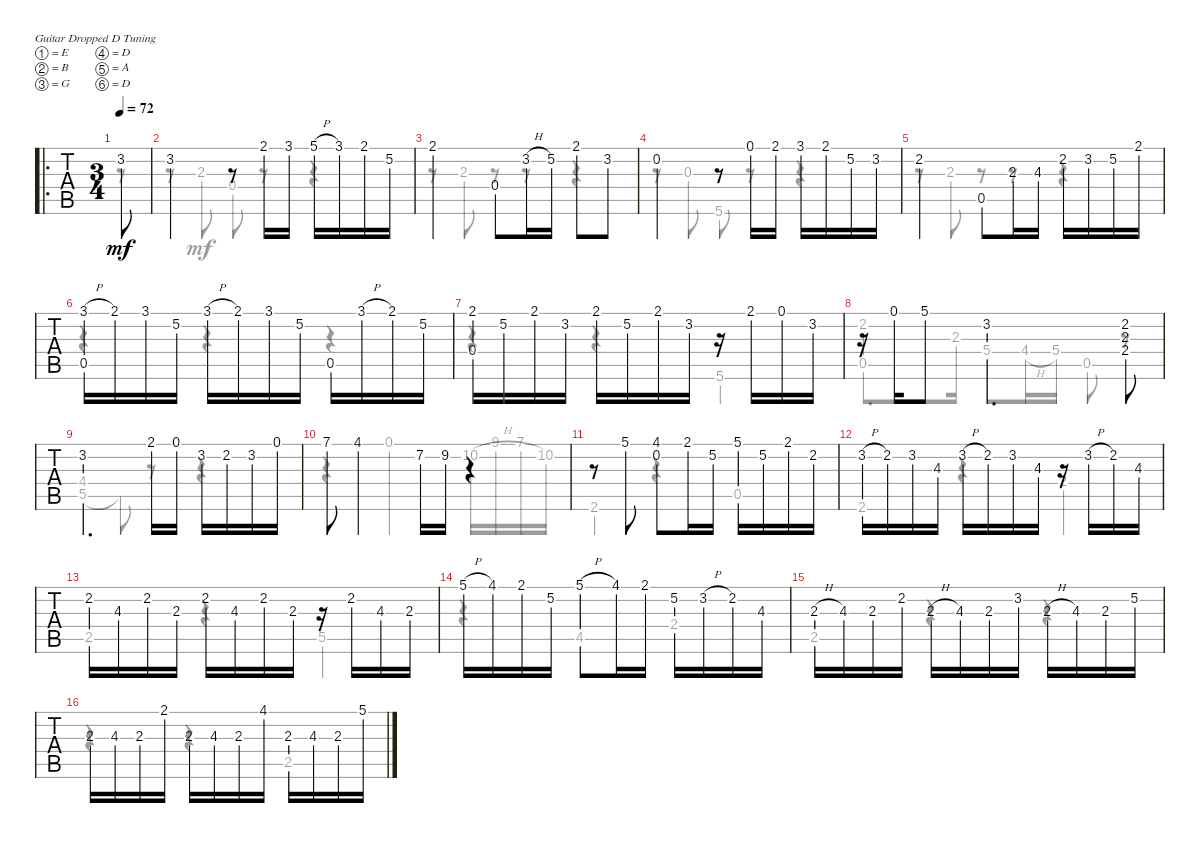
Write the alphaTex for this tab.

\bracketExtendMode groupsimilarinstruments
\singleTrackTrackNamePolicy hidden
\multiTrackTrackNamePolicy hidden
\firstSystemTrackNameOrientation horizontal
\otherSystemsTrackNameOrientation horizontal
\track ("Untitled" "Untitled") {instrument acousticguitarnylon}
\staff {tabs}
\tuning (E4 B3 G3 D3 A2 D2)
\voice
\ro
\ts (3 4)
\ac
\tempo 72
\clef g2
\scale
0.196283
\ks c
3.2.8{dy mf instrument acousticguitarnylon} |
\scale
0.418339 3.2.4 r.8 2.1.16 3.1.16 5.1{h}.16 3.1.16 2.1.16 5.2.16 |
\scale
0.385382 2.1.4 0.4.8 3.2{h}.16 5.2.16 2.1.8 3.2.8 |
0.2.4 r.8 0.1.16 2.1.16 3.1.16 2.1.16 5.2.16 3.2.16 |
2.2.4 0.5.8 2.3.16 4.3.16 2.2.16 3.2.16 5.2.16 2.1.16 |
(3.1{h} 0.5).16 2.1.16 3.1.16 5.2.16 3.1{h}.16 2.1.16 3.1.16 5.2.16 0.5.16 3.1{h}.16 2.1.16 5.2.16 |
(2.1 0.4).16 5.2.16 2.1.16 3.2.16 2.1.16 5.2.16 2.1.16 3.2.16 r.16 2.1.16 0.1.16 3.2.16 |
r.16 0.1.16 5.1.8 3.2.4{d} (2.2 2.3 2.4).8 |
3.2.4{d} 2.1.16 0.1.16 3.2.16 2.2.16 3.2.16 0.1.16 |
7.1.8 4.1.4 7.2.16 9.2.16 r.4 |
r.8 5.1.8 (4.1 0.2).8 2.1.16 5.2.16 5.1.16 5.2.16 2.1.16 2.2.16 |
3.2{h}.16 2.2.16 3.2.16 4.3.16 3.2{h}.16 2.2.16 3.2.16 4.3.16 r.16 3.2{h}.16 2.2.16 4.3.16 |
2.2.16 4.3.16 2.2.16 2.3.16 2.2.16 4.3.16 2.2.16 2.3.16 r.16 2.2.16 4.3.16 2.3.16 |
5.1{h}.16 4.1.16 2.1.16 5.2.16 5.1{h}.8 4.1.16 2.1.16 5.2.16 3.2{h}.16 2.2.16 4.3.16 |
2.3{h}.16 4.3.16 2.3.16 2.2.16 2.3{h}.16 4.3.16 2.3.16 3.2.16 2.3{h}.16 4.3.16 2.3.16 5.2.16 |
2.3.16 4.3.16 2.3.16 2.1.16 2.3.16 4.3.16 2.3.16 4.1.16 2.3.16 4.3.16 2.3.16 5.1.16
\voice
\clef g2
\ottava regular
\simile none
\scale
0.196283
\ks c
r.8{dy mf} |
\scale
0.418339 r.8 2.3.8 0.4.8 r.8 r.4 |
\scale
0.385382 r.8 2.3.8 r.8 r.8 r.4 |
r.8 0.3.8 5.6.8 r.8 r.4 |
r.8 2.3.8 r.8 r.8 r.4 |
r.4 r.4 r.4 |
r.4 r.4 5.6.4 |
(0.5 2.2).8{d} 2.3.16 5.4.8 4.4{h}.16 5.4.16 0.5.8 r.8 |
(5.5 4.4).4 5.5{t}.8 r.8 r.4 |
r.4 0.1.4 10.2{h}.16 9.1.16 7.1.16 10.2.16 |
2.6.4 r.4 0.5.4 |
2.6.4 r.4 2.4.4 |
2.5.4 r.4 5.5.4 |
r.4 4.5.4 2.4.4 |
2.5.4 r.4 r.4 |
r.4 r.4 2.5.4
